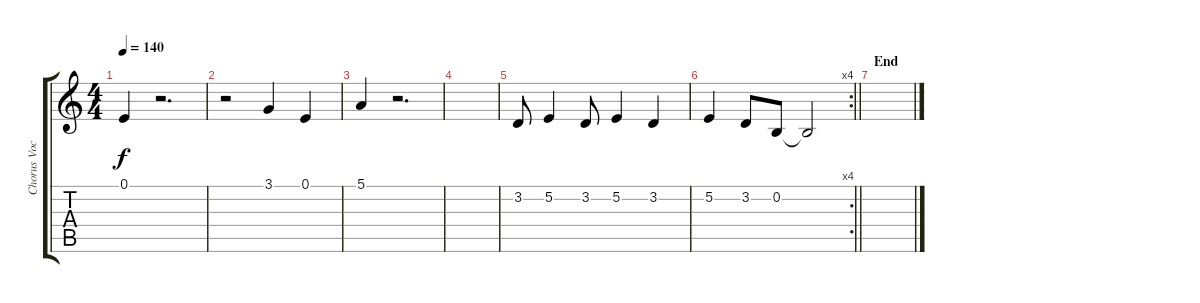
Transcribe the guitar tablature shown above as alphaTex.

\track ("Chorus Vocal" "Chorus Voc") {instrument tangoaccordion}
\staff {score tabs}
\tuning (E4 B3 G3 D3 A2 E2) {hide}
\ts (4 4)
\tempo 140
\clef g2
\ks c
0.1.4{dy f} r.2{d} |
r.2 3.1.4 0.1.4 |
5.1.4 r.2{d} |
|
3.2.8 5.2.4 3.2.8 5.2.4 3.2.4 |
\rc 4
\barLineRight lightlight
5.2.4 3.2.8 0.2.8 0.2{t}.2 |
\section ("" "End")
